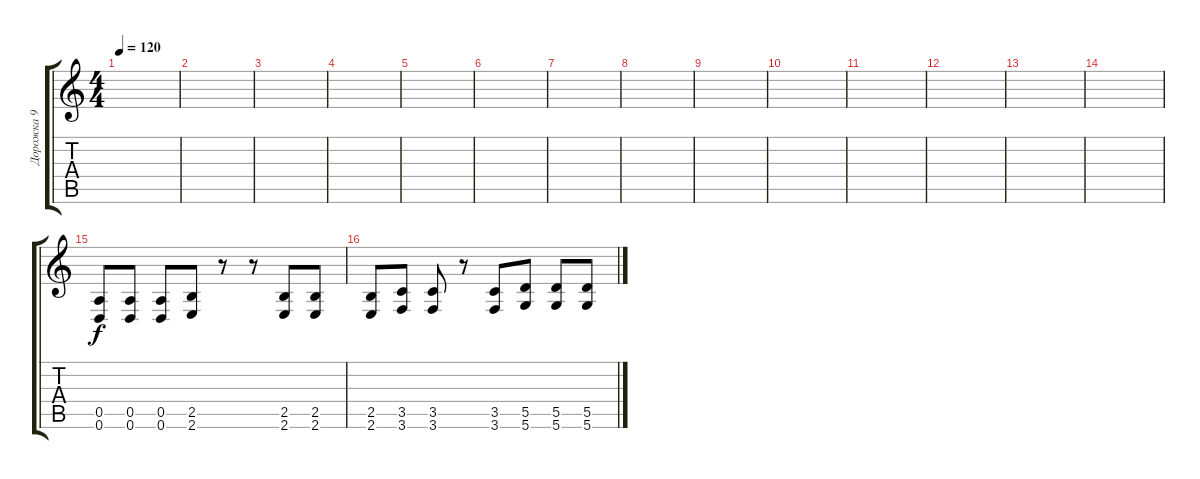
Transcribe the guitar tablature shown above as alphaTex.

\track ("Дорожка 9" "Дорожка 9") {instrument distortionguitar}
\staff {score tabs}
\tuning (E4 B3 G3 D3 A2 D2) {hide}
\ts (4 4)
\tempo 120
\clef g2
\ks c
|
|
|
|
|
|
|
|
|
|
|
|
|
|
(0.5 0.6).8{volume 16} (0.5 0.6).8 (0.5 0.6).8 (2.5 2.6).8 r.8 r.8 (2.5 2.6).8 (2.5 2.6).8 |
(2.5 2.6).8 (3.5 3.6).8 (3.5 3.6).8 r.8 (3.5 3.6).8 (5.5 5.6).8 (5.5 5.6).8 (5.5 5.6).8
